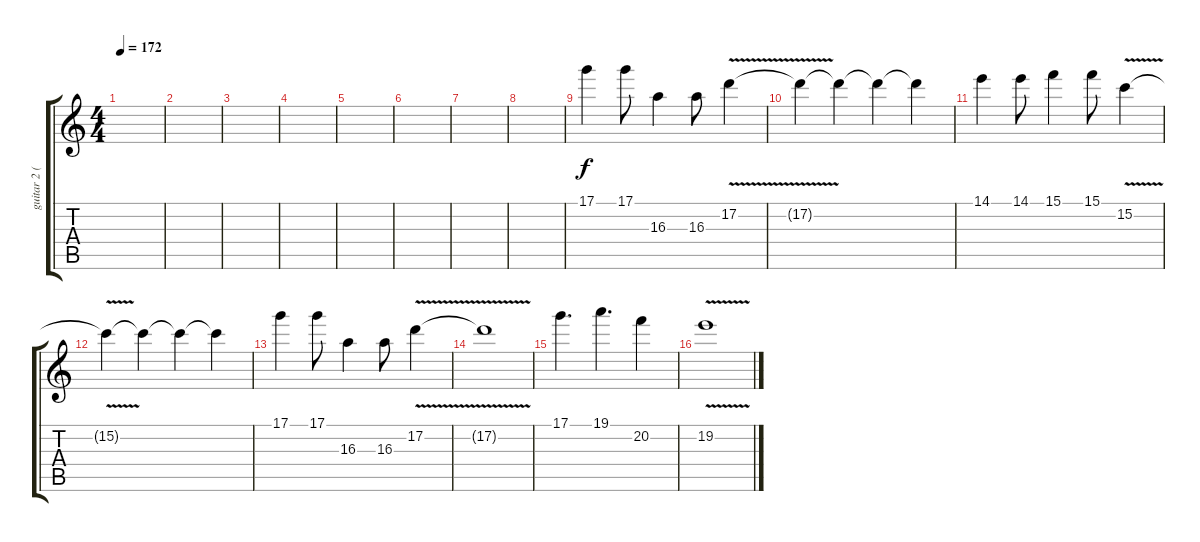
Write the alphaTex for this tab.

\track ("guitar 2 (lead)" "guitar 2 (") {instrument overdrivenguitar}
\staff {score tabs}
\tuning (D4 A3 F3 C3 G2 D2) {hide}
\ts (4 4)
\tempo 172
\clef g2
\ks c
|
|
|
|
|
|
|
|
17.1.4 17.1.8 16.3.4 16.3.8 17.2{v}.4 |
17.2{t}.4 17.2{t}.4 17.2{t}.4 17.2{t}.4 |
14.1.4 14.1.8 15.1.4 15.1.8 15.2{v}.4 |
15.2{t}.4 15.2{t}.4 15.2{t}.4 15.2{t}.4 |
17.1.4 17.1.8 16.3.4 16.3.8 17.2{v}.4 |
17.2{t}.1 |
17.1.4{d} 19.1.4{d} 20.2.4 |
19.2{v}.1
